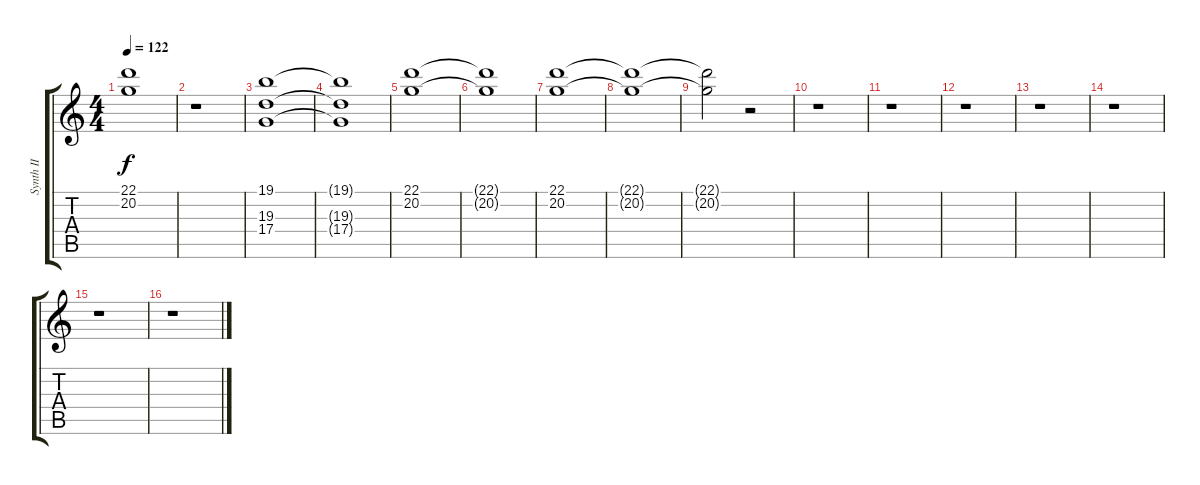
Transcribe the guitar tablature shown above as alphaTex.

\track ("Synth II" "Synth II") {instrument stringensemble1}
\staff {score tabs}
\tuning (E4 B3 G3 D3 A2 E2) {hide}
\ts (4 4)
\tempo 122
\clef g2
\ks c
(22.1{t} 20.2{t}).1{dy f} |
r.1 |
(19.1 19.3 17.4).1 |
(19.1{t} 19.3{t} 17.4{t}).1 |
(22.1 20.2).1 |
(22.1{t} 20.2{t}).1 |
(22.1 20.2).1 |
(22.1{t} 20.2{t}).1 |
(22.1{t} 20.2{t}).2 r.2{instrument stringensemble1} |
r.1 |
r.1 |
r.1 |
r.1 |
r.1 |
r.1 |
r.1
